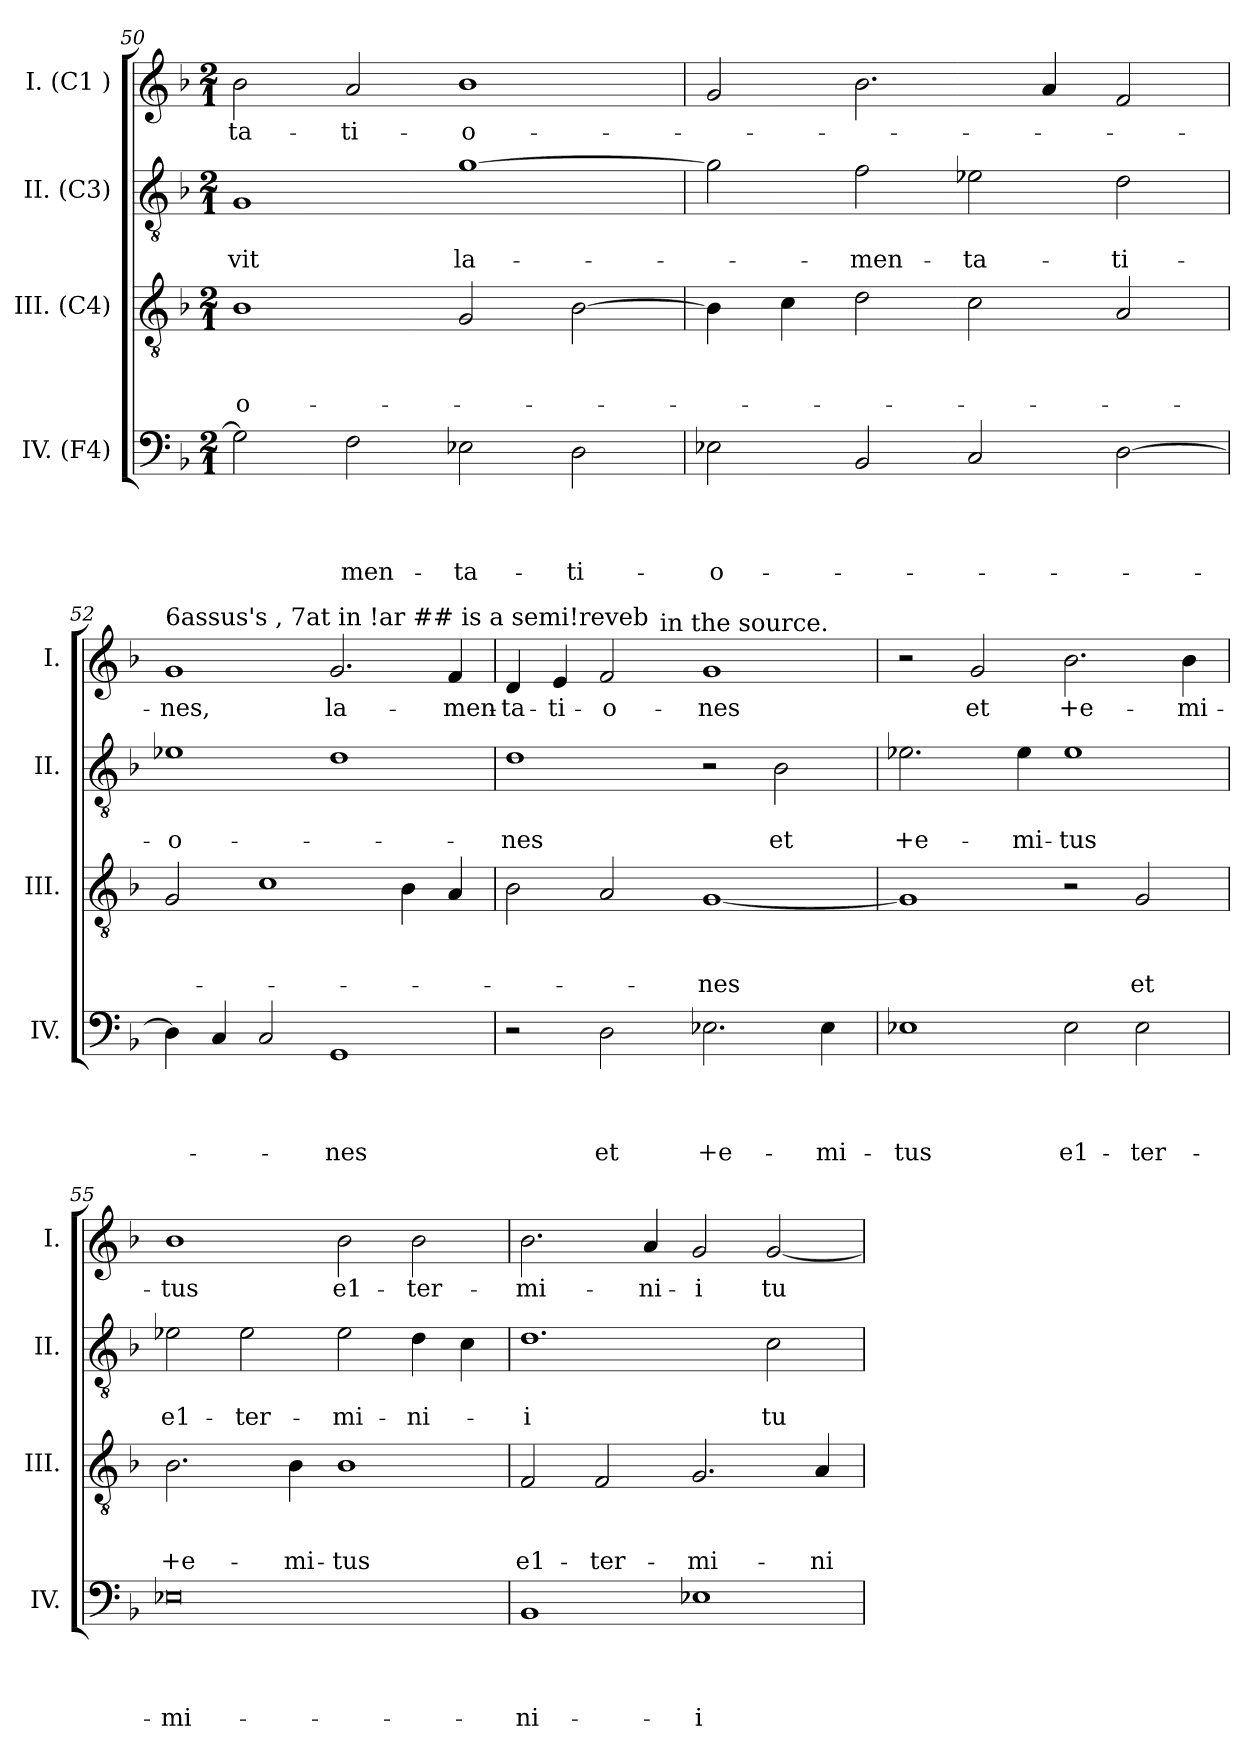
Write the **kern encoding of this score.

**kern	**text	**text	**text	**text	**kern	**text	**text	**text	**kern	**text	**text	**kern	**text
*part4	*part4	*part4	*part4	*part4	*part3	*part3	*part3	*part3	*part2	*part2	*part2	*part1	*part1
*staff4	*staff4	*staff4	*staff4	*staff4	*staff3	*staff3	*staff3	*staff3	*staff2	*staff2	*staff2	*staff1	*staff1
*I"IV. (F4)	*	*	*	*	*I"III. (C4)	*	*	*	*I"II. (C3)	*	*	*I"I. (C1 )	*
*I'IV.	*	*	*	*	*I'III.	*	*	*	*I'II.	*	*	*I'I.	*
*clefF4	*	*	*	*	*clefGv2	*	*	*	*clefGv2	*	*	*clefG2	*
*k[b-]	*	*	*	*	*k[b-]	*	*	*	*k[b-]	*	*	*k[b-]	*
*F:	*	*	*	*	*F:	*	*	*	*F:	*	*	*F:	*
*M2/1	*	*	*	*	*M2/1	*	*	*	*M2/1	*	*	*M2/1	*
=50	=50	=50	=50	=50	=50	=50	=50	=50	=50	=50	=50	=50	=50
!	!	!	!	!	!	!	!	!LO:LY:b:rj	!	!	!LO:LY:b	!	!LO:LY:b
2G\]	.	.	.	.	1B-	.	.	-o-	1G	.	-vit	2b-\	-ta-
!	!	!	!	!LO:LY:b	!	!	!	!	!	!	!	!	!LO:LY:b
2F\	.	.	.	-men-	.	.	.	.	.	.	.	2a/	-ti-
!	!	!	!	!LO:LY:b	!	!	!	!	!	!	!LO:LY:b	!	!LO:LY:b:rj
2E-X\	.	.	.	-ta-	2G/	.	.	.	[>1g	.	la-	1b-	-o-
!	!	!	!	!LO:LY:b	!	!	!	!	!	!	!	!	!
2D\	.	.	.	-ti-	[>2B-\	.	.	.	.	.	.	.	.
=51	=51	=51	=51	=51	=51	=51	=51	=51	=51	=51	=51	=51	=51
!	!	!	!	!LO:LY:b	!	!	!	!	!	!	!	!	!
2E-X\	.	.	.	-o-	4B-\]	.	.	.	2g\]	.	.	2g/	.
.	.	.	.	.	4c\	.	.	.	.	.	.	.	.
!	!	!	!	!	!	!	!	!	!	!	!LO:LY:b	!	!
2BB-/	.	.	.	.	2d\	.	.	.	2f\	.	-men-	2.b-\	.
!	!	!	!	!	!	!	!	!	!	!	!LO:LY:b	!	!
2C/	.	.	.	.	2c\	.	.	.	2e-X\	.	-ta-	.	.
.	.	.	.	.	.	.	.	.	.	.	.	4a/	.
!	!	!	!	!	!	!	!	!	!	!	!LO:LY:b	!	!
[<2D\	.	.	.	.	2A/	.	.	.	2d\	.	-ti-	2f/	.
!!LO:LB:g=z
=52	=52	=52	=52	=52	=52	=52	=52	=52	=52	=52	=52	=52	=52
!	!	!	!	!	!	!	!	!	!	!	!	!LO:TX:a:t=6assus's , 7at in !ar ## is a semi!reveb	!
!	!	!	!	!	!	!	!	!	!	!	!LO:LY:b:rj	!	!LO:LY:b
4D\]	.	.	.	.	2G/	.	.	.	1e-X	.	-o-	1g	-nes,
4C/	.	.	.	.	.	.	.	.	.	.	.	.	.
2C/	.	.	.	.	1c	.	.	.	.	.	.	.	.
!	!	!	!	!LO:LY:b	!	!	!	!	!	!	!	!	!LO:LY:b
1GG	.	.	.	-nes	.	.	.	.	1d	.	.	2.g/	la-
.	.	.	.	.	4B-\	.	.	.	.	.	.	.	.
!	!	!	!	!	!	!	!	!	!	!	!	!	!LO:LY:b
.	.	.	.	.	4A/	.	.	.	.	.	.	4f/	-men-
=53	=53	=53	=53	=53	=53	=53	=53	=53	=53	=53	=53	=53	=53
!	!	!	!	!	!	!	!	!	!	!	!LO:LY:b	!	!LO:LY:b
*	*	*	*	*	*	*	*	*	*	*	*	*^	*
2r	.	.	.	.	2B-\	.	.	.	1d	.	-nes	4d/	2ryy	-ta-
!	!	!	!	!	!	!	!	!	!	!	!	!	!	!LO:LY:b
.	.	.	.	.	.	.	.	.	.	.	.	4e/	.	-ti-
!	!	!	!	!LO:LY:b	!	!	!	!	!	!	!	!	!	!LO:LY:b
2D\	.	.	.	et	2A/	.	.	.	.	.	.	2f/	4ryy	-o-
.	.	.	.	.	.	.	.	.	.	.	.	.	32ryy	.
!	!	!	!	!	!	!	!	!	!	!	!	!	!LO:TX:a:t=in the source.	!
.	.	.	.	.	.	.	.	.	.	.	.	.	1ryy	.
!	!	!	!	!LO:LY:b	!	!	!	!LO:LY:b	!	!	!	!	!	!LO:LY:b
2.E-X\	.	.	.	+e-	[<1G	.	.	-nes	2r	.	.	1g	.	-nes
!	!	!	!	!	!	!	!	!	!	!	!LO:LY:b	!	!	!
.	.	.	.	.	.	.	.	.	2B-\	.	et	.	.	.
!	!	!	!	!LO:LY:b	!	!	!	!	!	!	!	!	!	!
4E-\	.	.	.	-mi-	.	.	.	.	.	.	.	.	.	.
.	.	.	.	.	.	.	.	.	.	.	.	.	8..ryy	.
=54	=54	=54	=54	=54	=54	=54	=54	=54	=54	=54	=54	=54	=54	=54
!	!	!	!	!LO:LY:b	!	!	!	!	!	!	!LO:LY:b	!	!	!
*	*	*	*	*	*	*	*	*	*	*	*	*v	*v	*
1E-X	.	.	.	-tus	1G]	.	.	.	2.e-X\	.	+e-	2r	.
!	!	!	!	!	!	!	!	!	!	!	!	!	!LO:LY:b
.	.	.	.	.	.	.	.	.	.	.	.	2g/	et
!	!	!	!	!	!	!	!	!	!	!	!LO:LY:b	!	!
.	.	.	.	.	.	.	.	.	4e-\	.	-mi-	.	.
!	!	!	!	!LO:LY:b	!	!	!	!	!	!	!LO:LY:b:rj	!	!LO:LY:b
2E-\	.	.	.	e1-	2r	.	.	.	1e-	.	-tus	2.b-\	+e-
!	!	!	!	!LO:LY:b	!	!	!	!LO:LY:b	!	!	!	!	!
2E-\	.	.	.	-ter-	2G/	.	.	et	.	.	.	.	.
!	!	!	!	!	!	!	!	!	!	!	!	!	!LO:LY:b
.	.	.	.	.	.	.	.	.	.	.	.	4b-\	-mi-
=55	=55	=55	=55	=55	=55	=55	=55	=55	=55	=55	=55	=55	=55
!	!	!	!	!LO:LY:b:rj	!	!	!	!LO:LY:b	!	!	!LO:LY:b	!	!LO:LY:b
0E-X	.	.	.	-mi-	2.B-\	.	.	+e-	2e-X\	.	e1-	1b-	-tus
!	!	!	!	!	!	!	!	!	!	!	!LO:LY:b	!	!
.	.	.	.	.	.	.	.	.	2e-\	.	-ter-	.	.
!	!	!	!	!	!	!	!	!LO:LY:b	!	!	!	!	!
.	.	.	.	.	4B-\	.	.	-mi-	.	.	.	.	.
!	!	!	!	!	!	!	!	!LO:LY:b:rj	!	!	!LO:LY:b	!	!LO:LY:b
.	.	.	.	.	1B-	.	.	-tus	2e-\	.	-mi-	2b-\	e1-
!	!	!	!	!	!	!	!	!	!	!	!LO:LY:b	!	!LO:LY:b
.	.	.	.	.	.	.	.	.	4d\	.	-ni-	2b-\	-ter-
.	.	.	.	.	.	.	.	.	4c\	.	.	.	.
=56	=56	=56	=56	=56	=56	=56	=56	=56	=56	=56	=56	=56	=56
!	!	!	!	!LO:LY:b	!	!	!	!LO:LY:b	!	!	!LO:LY:b:rj	!	!LO:LY:b
1BB-	.	.	.	-ni-	2F/	.	.	e1-	1.d	.	-i	2.b-\	-mi-
!	!	!	!	!	!	!	!	!LO:LY:b	!	!	!	!	!
.	.	.	.	.	2F/	.	.	-ter-	.	.	.	.	.
!	!	!	!	!	!	!	!	!	!	!	!	!	!LO:LY:b
.	.	.	.	.	.	.	.	.	.	.	.	4a/	-ni-
!	!	!	!	!LO:LY:b:rj	!	!	!	!LO:LY:b	!	!	!	!	!LO:LY:b
1E-X	.	.	.	-i	2.G/	.	.	-mi-	.	.	.	2g/	-i
!	!	!	!	!	!	!	!	!	!	!	!LO:LY:b	!	!LO:LY:b
.	.	.	.	.	.	.	.	.	2c\	.	tu-	[<2g/	tu-
!	!	!	!	!	!	!	!	!LO:LY:b	!	!	!	!	!
.	.	.	.	.	4A/	.	.	-ni-	.	.	.	.	.
=	=	=	=	=	=	=	=	=	=	=	=	=	=
*-	*-	*-	*-	*-	*-	*-	*-	*-	*-	*-	*-	*-	*-
